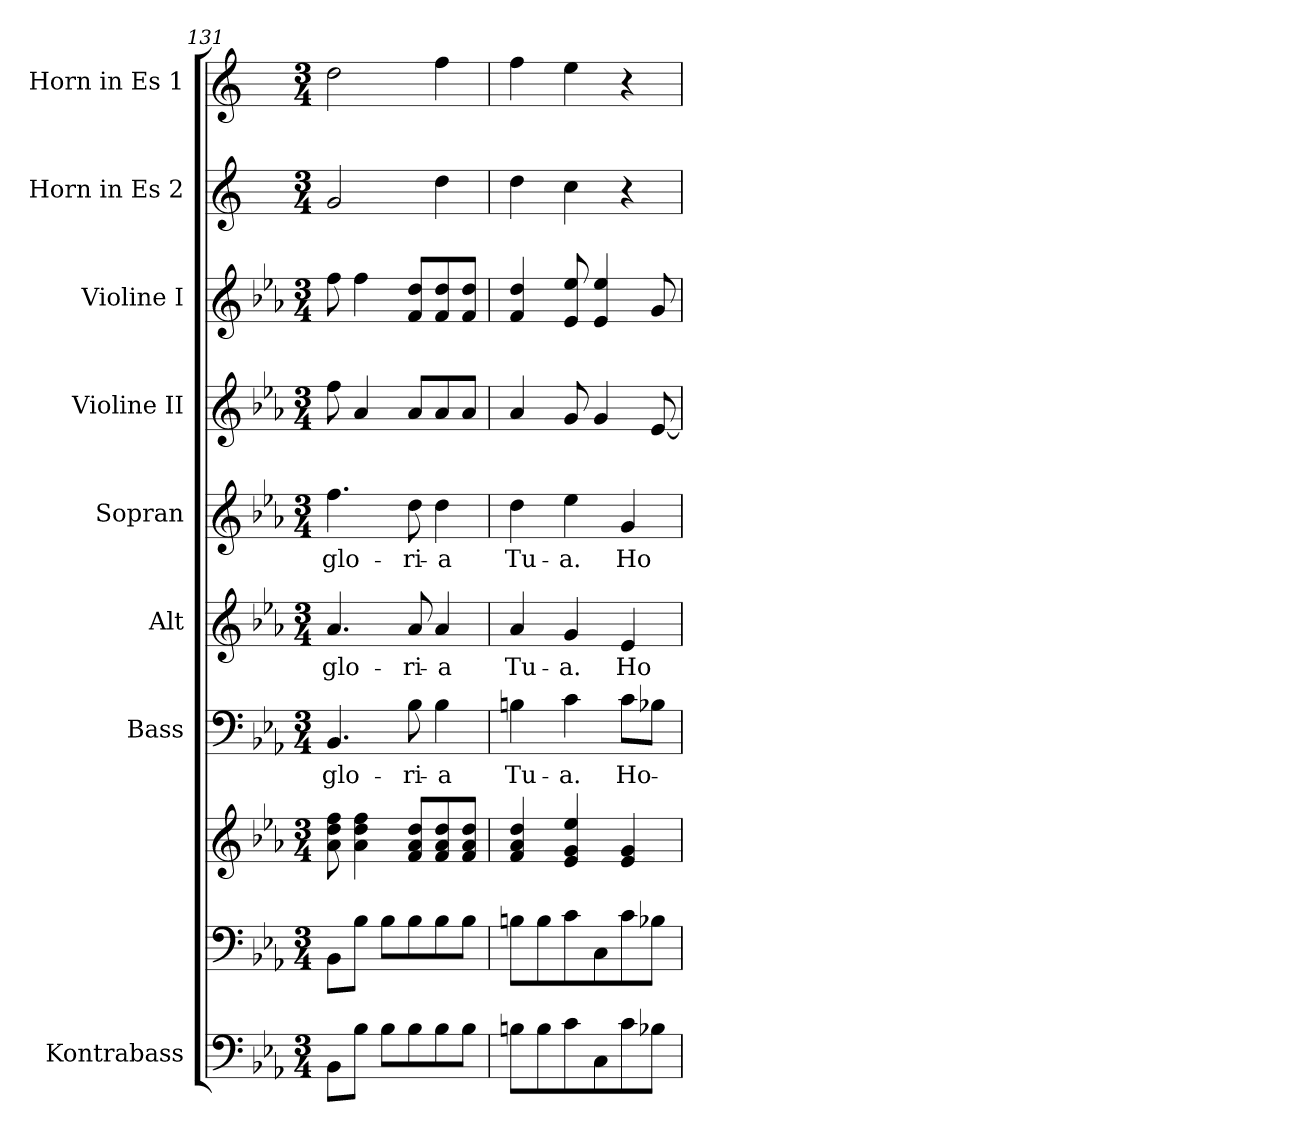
**kern	**kern	**kern	**kern	**text	**kern	**text	**kern	**text	**kern	**kern	**kern	**kern
*part9	*part8	*part8	*part7	*part7	*part6	*part6	*part5	*part5	*part4	*part3	*part2	*part1
*staff10	*staff9	*staff8	*staff7	*staff7	*staff6	*staff6	*staff5	*staff5	*staff4	*staff3	*staff2	*staff1
*I"Kontrabass	*	*	*I"Bass	*	*I"Alt	*	*I"Sopran	*	*I"Violine II	*I"Violine I	*I"Horn in Es 2	*I"Horn in Es 1
*I'Kb.	*	*	*I'B.	*	*I'A.	*	*I'S.	*	*I'Vl. II	*I'Vl. I	*	*
*clefF4	*clefF4	*clefG2	*clefF4	*	*clefG2	*	*clefG2	*	*clefG2	*clefG2	*clefG2	*clefG2
*ITrd7c12	*	*	*	*	*	*	*	*	*	*	*ITrd5c9	*ITrd5c9
*k[b-e-a-]	*k[b-e-a-]	*k[b-e-a-]	*k[b-e-a-]	*	*k[b-e-a-]	*	*k[b-e-a-]	*	*k[b-e-a-]	*k[b-e-a-]	*k[b-e-a-]	*k[b-e-a-]
*E-:	*E-:	*E-:	*E-:	*	*E-:	*	*E-:	*	*E-:	*E-:	*E-:	*E-:
*M3/4	*M3/4	*M3/4	*M3/4	*	*M3/4	*	*M3/4	*	*M3/4	*M3/4	*M3/4	*M3/4
=131	=131	=131	=131	=131	=131	=131	=131	=131	=131	=131	=131	=131
!	!	!	!	!LO:LY:b	!	!LO:LY:b	!	!LO:LY:b	!	!	!	!
8BBB-\L	8BB-\L	8a-\ 8dd\ 8ff\	4.BB-/	glo-	4.a-/	glo-	4.ff\	glo-	8ff\	8ff\	2B-/	2f\
8BB-\J	8B-\J	4a-\ 4dd\ 4ff\	.	.	.	.	.	.	4a-/	4ff\	.	.
8BB-\L	8B-\L	.	.	.	.	.	.	.	.	.	.	.
!	!	!	!	!LO:LY:b	!	!LO:LY:b	!	!LO:LY:b	!	!	!	!
8BB-\	8B-\	8f/ 8a-/ 8dd/L	8B-\	-ri-	8a-/	-ri-	8dd\	-ri-	8a-/L	8f/ 8dd/L	.	.
!	!	!	!	!LO:LY:b	!	!LO:LY:b	!	!LO:LY:b	!	!	!	!
8BB-\	8B-\	8f/ 8a-/ 8dd/	4B-\	-a	4a-/	-a	4dd\	-a	8a-/	8f/ 8dd/	4f\	4a-\
8BB-\J	8B-\J	8f/ 8a-/ 8dd/J	.	.	.	.	.	.	8a-/J	8f/ 8dd/J	.	.
=132	=132	=132	=132	=132	=132	=132	=132	=132	=132	=132	=132	=132
!	!	!	!	!LO:LY:b	!	!LO:LY:b	!	!LO:LY:b	!	!	!	!
8BBn\L	8Bn\L	4f/ 4a-/ 4dd/	4Bn\	Tu-	4a-/	Tu-	4dd\	Tu-	4a-/	4f/ 4dd/	4f\	4a-\
8BB\	8B\	.	.	.	.	.	.	.	.	.	.	.
!	!	!	!	!LO:LY:b	!	!LO:LY:b	!	!LO:LY:b	!	!	!	!
8C\	8c\	4e-/ 4g/ 4ee-/	4c\	-a.	4g/	-a.	4ee-\	-a.	8g/	8e-/ 8ee-/	4e-\	4g\
8CC\	8C\	.	.	.	.	.	.	.	4g/	4e-/ 4ee-/	.	.
!	!	!	!	!LO:LY:b	!	!LO:LY:b	!	!LO:LY:b	!	!	!	!
8C\	8c\	4e-/ 4g/	8c\L	Ho-	4e-/	Ho-	4g/	Ho-	.	.	4r	4r
8BB-X\J	8B-X\J	.	8B-X\J	.	.	.	.	.	[8e-/	8g/	.	.
=	=	=	=	=	=	=	=	=	=	=	=	=
*-	*-	*-	*-	*-	*-	*-	*-	*-	*-	*-	*-	*-
